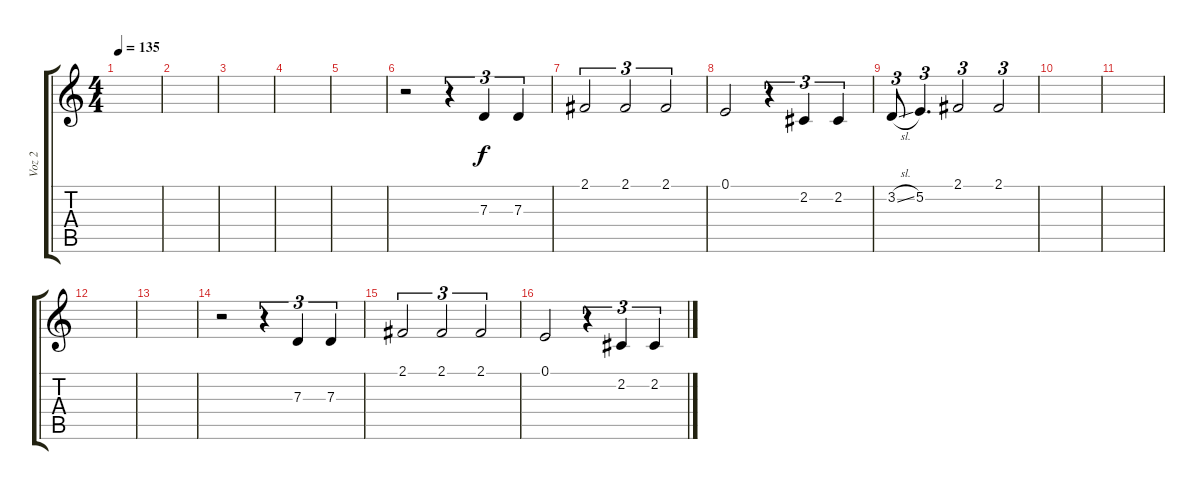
\track ("Voz 2" "Voz 2") {instrument flute}
\staff {score tabs}
\tuning (E4 B3 G3 D3 A2 E2) {hide}
\ts (4 4)
\tempo 135
\clef g2
\ks c
|
|
|
|
|
r.2{balance 0} r.4{tu (3 2)} 7.3.4{tu (3 2)} 7.3.4{tu (3 2)} |
2.1.2{tu (3 2) balance 0} 2.1.2{tu (3 2)} 2.1.2{tu (3 2)} |
0.1.2 r.4{tu (3 2)} 2.2.4{tu (3 2)} 2.2.4{tu (3 2)} |
3.2{sl}.8{tu (3 2)} 5.2.4{d tu (3 2)} 2.1.2{tu (3 2)} 2.1.2{tu (3 2)} |
|
|
|
|
r.2 r.4{tu (3 2)} 7.3.4{tu (3 2)} 7.3.4{tu (3 2)} |
2.1.2{tu (3 2) balance 0} 2.1.2{tu (3 2)} 2.1.2{tu (3 2)} |
0.1.2 r.4{tu (3 2)} 2.2.4{tu (3 2)} 2.2.4{tu (3 2)}
